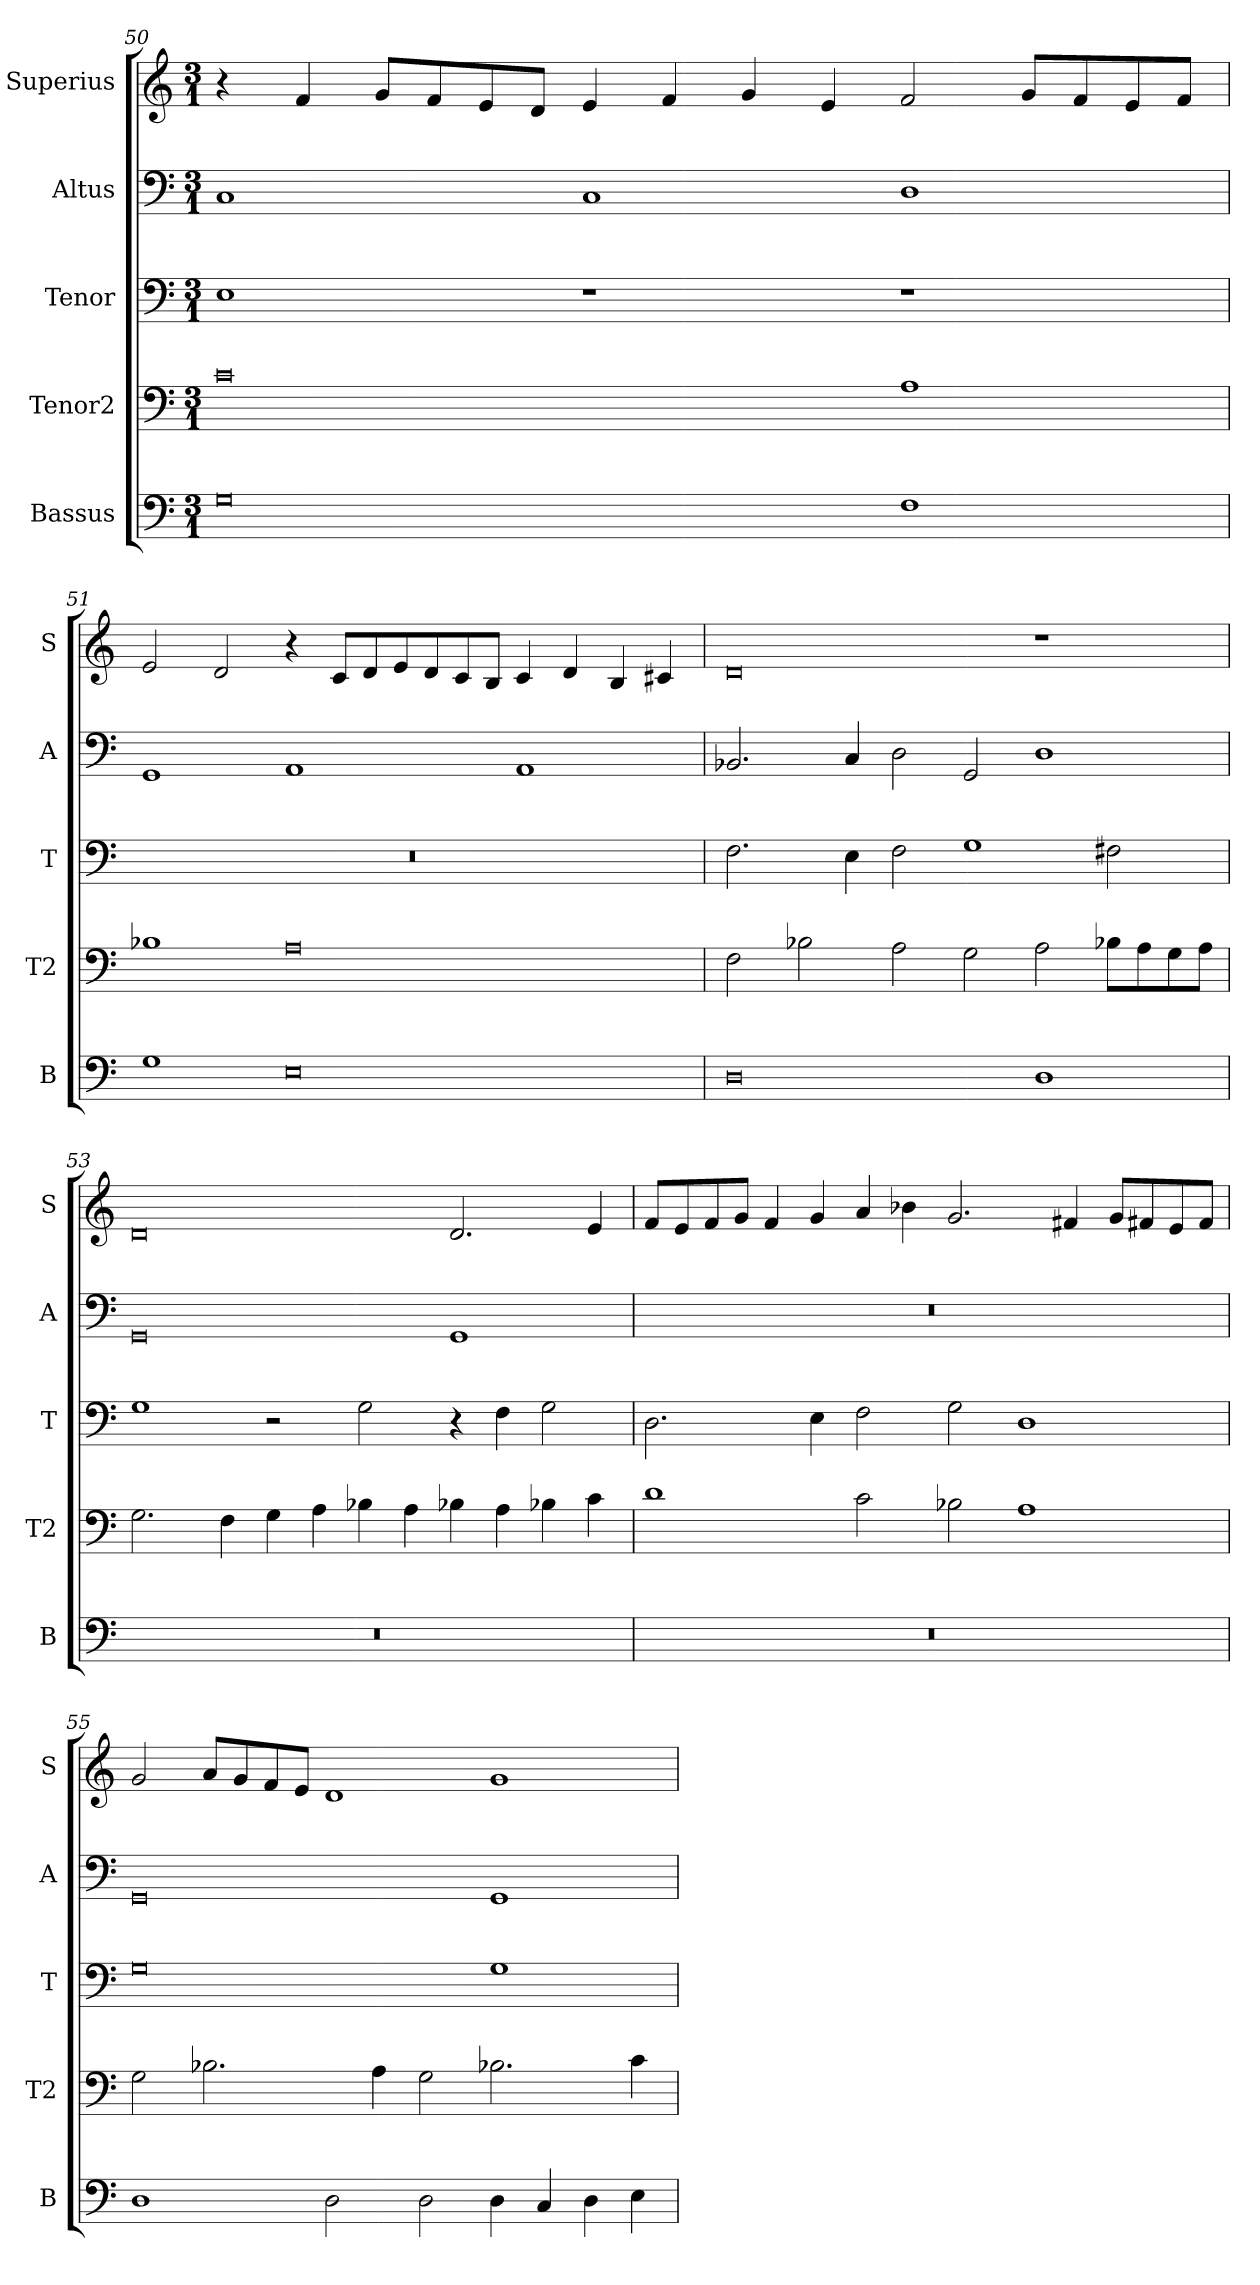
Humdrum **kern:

**kern	**kern	**kern	**kern	**kern
*part5	*part4	*part3	*part2	*part1
*staff5	*staff4	*staff3	*staff2	*staff1
*I"Bassus	*I"Tenor2	*I"Tenor	*I"Altus	*I"Superius
*I'B	*I'T2	*I'T	*I'A	*I'S
*clefF4	*clefF4	*clefF4	*clefF4	*clefG2
*k[]	*k[]	*k[]	*k[]	*k[]
*a:	*a:	*a:	*a:	*a:
*M3/1	*M3/1	*M3/1	*M3/1	*M3/1
=50	=50	=50	=50	=50
0G	0c	1E	1C	4r
.	.	.	.	4f
.	.	.	.	8gL
.	.	.	.	8f
.	.	.	.	8e
.	.	.	.	8dJ
.	.	1r	1C	4e
.	.	.	.	4f
.	.	.	.	4g
.	.	.	.	4e
1F	1A	1r	1D	2f
.	.	.	.	8gL
.	.	.	.	8f
.	.	.	.	8e
.	.	.	.	8fJ
=51	=51	=51	=51	=51
1G	1B-X	0.r	1GG	2e
.	.	.	.	2d
0E	0A	.	1AA	4r
.	.	.	.	8cL
.	.	.	.	8d
.	.	.	.	8e
.	.	.	.	8d
.	.	.	.	8c
.	.	.	.	8BJ
.	.	.	1AA	4c
.	.	.	.	4d
.	.	.	.	4B
.	.	.	.	4c#X
=52	=52	=52	=52	=52
0D	2F	2.F	2.BB-X	0d
.	2B-X	.	.	.
.	.	4E	4C	.
.	2A	2F	2D	.
.	2G	1G	2GG	.
1D	2A	.	1D	1r
.	8B-XL	2F#X	.	.
.	8A	.	.	.
.	8G	.	.	.
.	8AJ	.	.	.
=53	=53	=53	=53	=53
0.r	2.G	1G	0GG	0d
.	4F	.	.	.
.	4G	2r	.	.
.	4A	.	.	.
.	4B-X	2G	.	.
.	4A	.	.	.
.	4B-X	4r	1GG	2.d
.	4A	4F	.	.
.	4B-X	2G	.	.
.	4c	.	.	4e
=54	=54	=54	=54	=54
0.r	1d	2.D	0.r	8fL
.	.	.	.	8e
.	.	.	.	8f
.	.	.	.	8gJ
.	.	.	.	4f
.	.	4E	.	4g
.	2c	2F	.	4a
.	.	.	.	4b-X
.	2B-X	2G	.	2.g
.	1A	1D	.	.
.	.	.	.	4f#X
.	.	.	.	8gL
.	.	.	.	8f#X
.	.	.	.	8e
.	.	.	.	8f#J
=55	=55	=55	=55	=55
1D	2G	0G	0GG	2g
.	2.B-X	.	.	8aL
.	.	.	.	8g
.	.	.	.	8f
.	.	.	.	8eJ
2D	.	.	.	1d
.	4A	.	.	.
2D	2G	.	.	.
4D	2.B-X	1G	1GG	1g
4C	.	.	.	.
4D	.	.	.	.
4E	4c	.	.	.
=	=	=	=	=
*-	*-	*-	*-	*-
